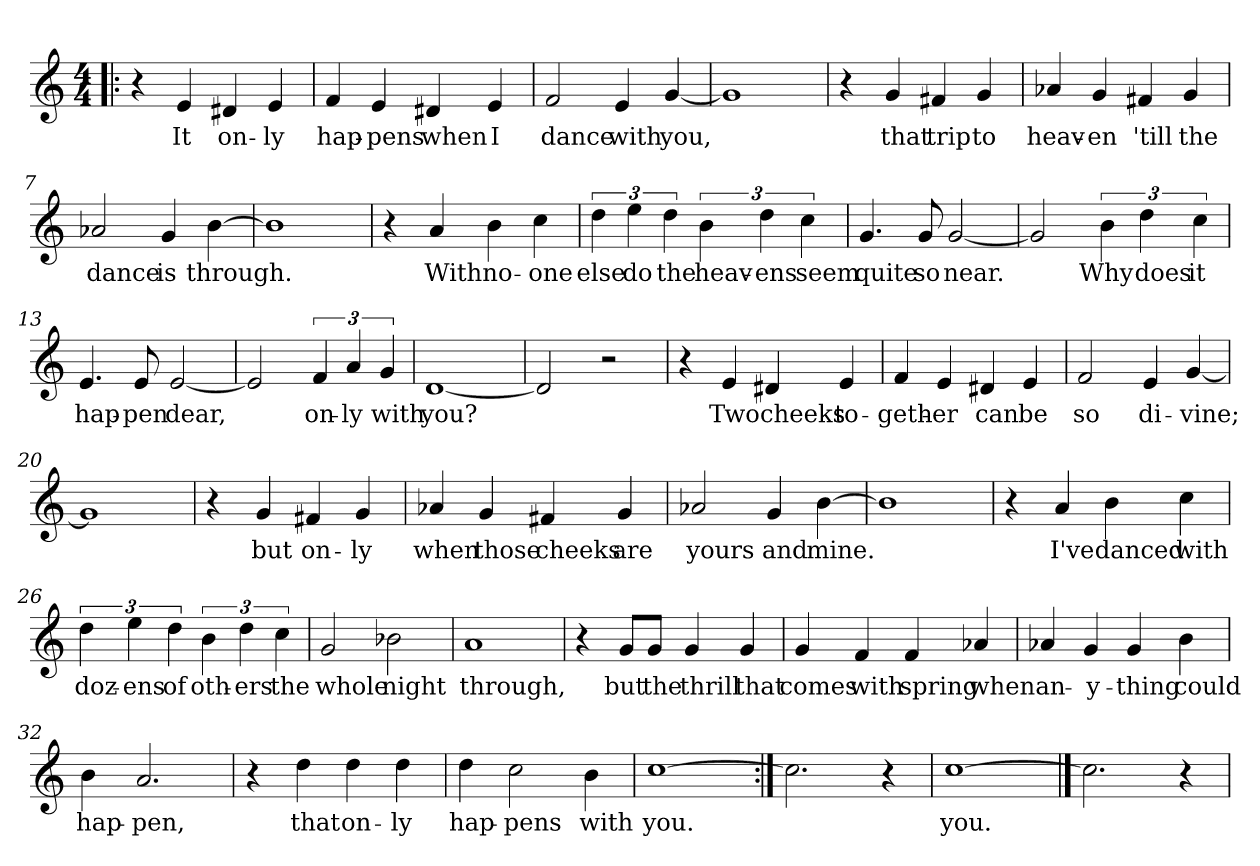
**kern	**text
*part1	*part1
*staff1	*staff1
*clefG2	*
*k[]	*
*C:	*
*M4/4	*
=1!|:	=1!|:
4r	.
4e/	It
4d#X/	on-
4e/	-ly
=2	=2
4f/	hap-
4e/	-pens
4d#X/	when
4e/	I
=3	=3
2f/	dance
4e/	with
[4g/	you,
=4	=4
1g]	.
=5	=5
4r	.
4g/	that
4f#X/	trip
4g/	to
!!LO:LB:g=z
=6	=6
4a-X/	heav-
4g/	-en
4f#X/	'till
4g/	the
=7	=7
2a-X/	dance
4g/	is
[4b\	through.
=8	=8
1b]	.
=9	=9
4r	.
4a/	With
4b\	no-
4cc\	-one
!!LO:LB:g=z
=10	=10
6dd\	else
6ee\	do
6dd\	the
6b\	heav-
6dd\	-ens
6cc\	seem
=11	=11
4.g/	quite
8g/	so
[2g/	near.
=12	=12
2g/]	.
6b\	Why
6dd\	does
6cc\	it
=13	=13
4.e/	hap-
8e/	-pen
[2e/	dear,
!!LO:LB:g=z
=14	=14
2e/]	.
6f/	on-
6a/	-ly
6g/	with
=15	=15
[1d	you?
=16	=16
2d/]	.
2r	.
=17	=17
4r	.
4e/	Two
4d#X/	cheeks
4e/	to-
=18	=18
4f/	-geth-
4e/	-er
4d#X/	can
4e/	be
=19	=19
2f/	so
4e/	di-
[4g/	-vine;
!!LO:LB:g=z
=20	=20
1g]	.
=21	=21
4r	.
4g/	but
4f#X/	on-
4g/	-ly
=22	=22
4a-X/	when
4g/	those
4f#X/	cheeks
4g/	are
=23	=23
2a-X/	yours
4g/	and
[4b\	mine.
=24	=24
1b]	.
!!LO:LB:g=z
=25	=25
4r	.
4a/	I've
4b\	danced
4cc\	with
=26	=26
6dd\	doz-
6ee\	-ens
6dd\	of
6b\	oth-
6dd\	-ers
6cc\	the
=27	=27
2g/	whole
2b-X\	night
=28	=28
1a	through,
!!LO:LB:g=z
=29	=29
4r	.
8g/L	but
8g/J	the
4g/	thrill
4g/	that
=30	=30
4g/	comes
4f/	with
4f/	spring
4a-X/	when
=31	=31
4a-X/	an-
4g/	-y-
4g/	-thing
4b\	could
=32	=32
4b\	hap-
2.a/	-pen,
!!LO:LB:g=z
=33	=33
4r	.
4dd\	that
4dd\	on-
4dd\	-ly
=34	=34
4dd\	hap-
2cc\	-pens
4b\	with
=35	=35
[1cc	you.
=36:|!	=36:|!
2.cc\]	.
4r	.
=37	=37
[1cc	you.
==38	==38
2.cc\]	.
4r	.
=	=
*-	*-
